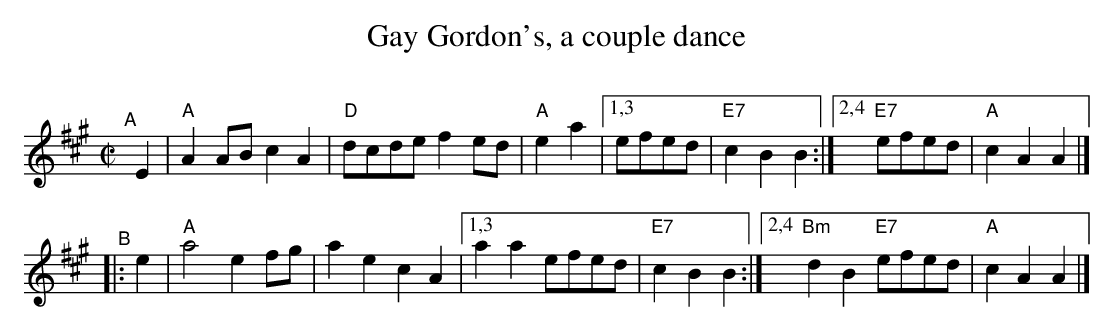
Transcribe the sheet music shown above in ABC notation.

X:1
T: Gay Gordon's, a couple dance
C:
M: C|
L: 1/8
K: A
"^A"[|] E2 |\
"A"A2AB c2A2 | "D"dcde f2ed | "A"e2a2 |[1,3 efed |"E7"c2B2 B2 \
                                 :|[2,4 "E7"efed | "A"c2A2 A2 |]
"^B"|: e2 |\
"A"a4 e2fg | a2e2 c2A2 |[1,3 a2a2 efed |"E7"c2B2 B2 \
              :|[2,4 "Bm"d2B2 "E7"efed | "A"c2A2 A2 |]
